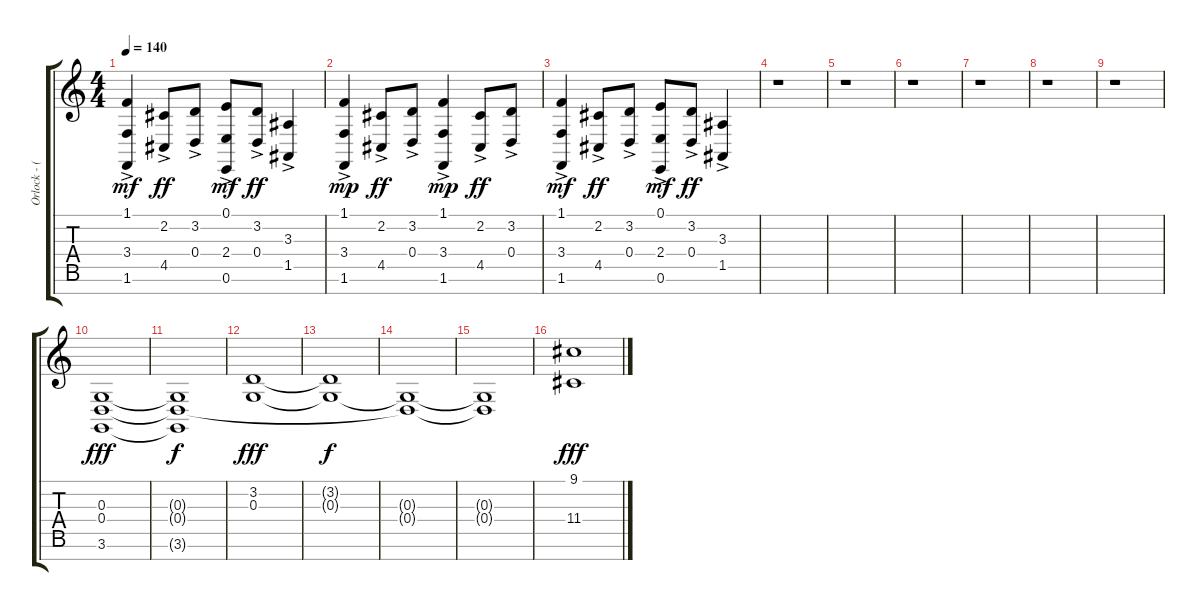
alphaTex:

\track ("Orlock - (Choir Aahs)" "Orlock - (") {instrument choiraahs}
\staff {score tabs}
\tuning (E4 B3 G3 D3 A2 E2 B1) {hide}
\ts (4 4)
\tempo 140
\clef g2
\ks c
(1.1{ac} 3.4 1.6).4{dy mf} (2.2{ac} 4.5).8{dy ff} (3.2{ac} 0.4).8 (0.1{ac} 2.4 0.6).8{dy mf} (3.2{ac} 0.4).8{dy ff} (3.3{ac} 1.5).4 |
(1.1{ac} 3.4 1.6).4{dy mp} (2.2{ac} 4.5).8{dy ff} (3.2{ac} 0.4).8 (1.1{ac} 3.4 1.6).4{dy mp} (2.2{ac} 4.5).8{dy ff} (3.2{ac} 0.4).8 |
(1.1{ac} 3.4 1.6).4{dy mf} (2.2{ac} 4.5).8{dy ff} (3.2{ac} 0.4).8 (0.1{ac} 2.4 0.6).8{dy mf} (3.2{ac} 0.4).8{dy ff} (3.3{ac} 1.5).4 |
r.1 |
r.1 |
r.1 |
r.1 |
r.1 |
r.1 |
(0.3 0.4 3.6).1{dy fff} |
(0.3{t} 0.4{t} 3.6{t}).1{dy f} |
(3.2 0.3).1{dy fff} |
(3.2{t} 0.3{t}).1{dy f} |
(0.3{t} 0.4{t}).1 |
(0.3{t} 0.4{t}).1 |
(9.1 11.4).1{dy fff}
